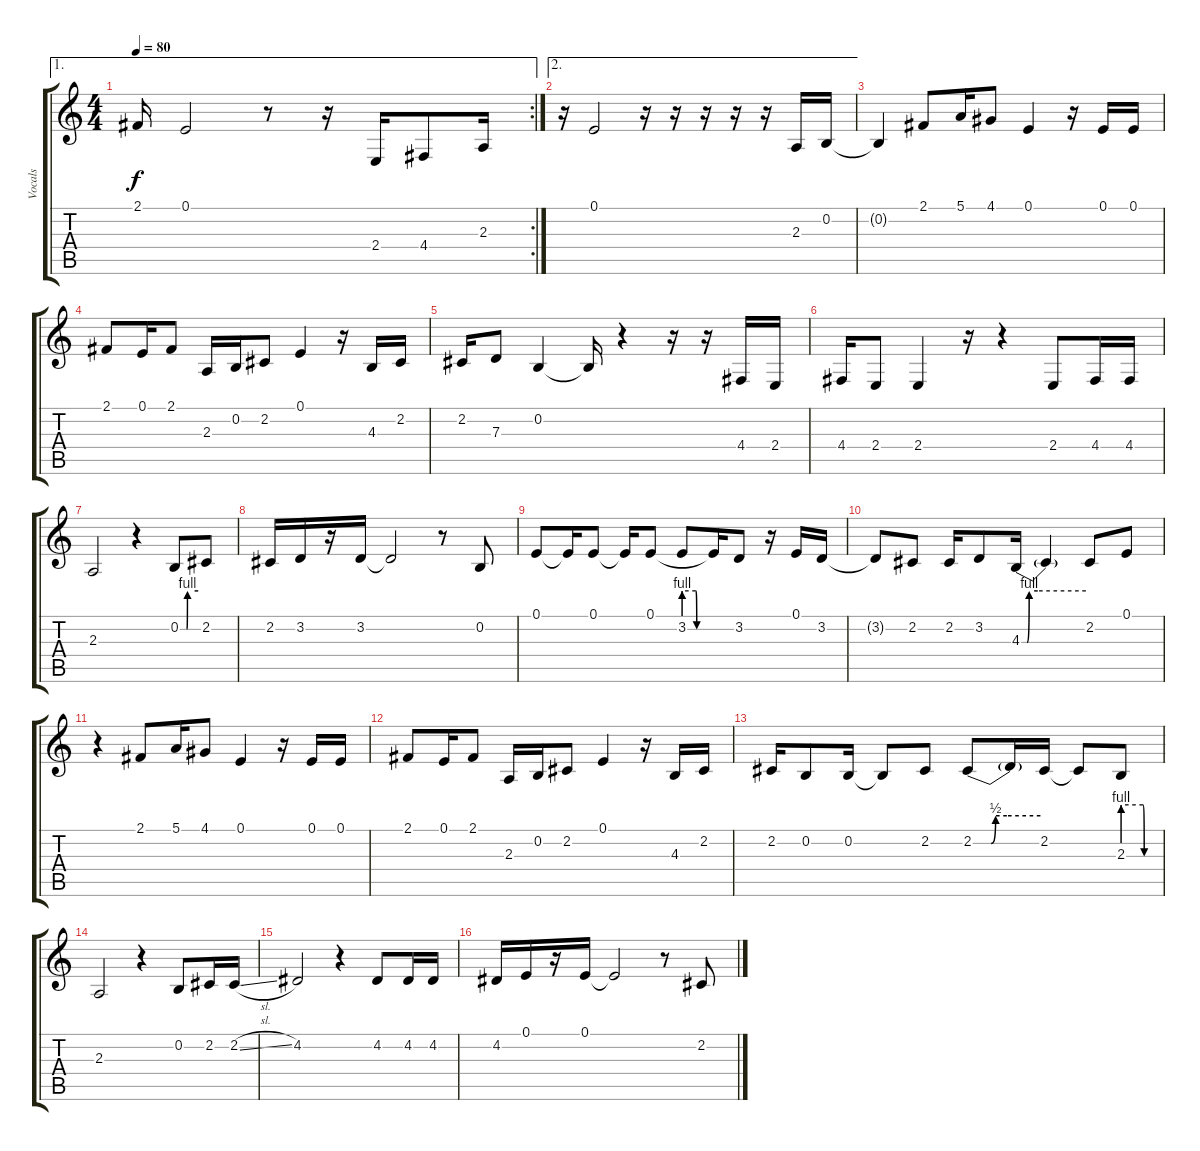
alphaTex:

\track ("Vocals" "Vocals") {instrument sopranosax}
\staff {score tabs}
\tuning (E4 B3 G3 D3 A2 E2) {hide}
\ae 1
\rc 2
\ts (4 4)
\tempo 80
\clef g2
\ks c
2.1{t}.16{dy f} 0.1.2 r.8 r.16 2.4.16 4.4.8 2.3.16 |
\ae 2
r.16 0.1.2 r.16 r.16 r.16 r.16 r.16 2.3.16 0.2.16 |
0.2{t}.4 2.1.8 5.1.16 4.1.8 0.1.4 r.16 0.1.16 0.1.16 |
2.1.8 0.1.16 2.1.8 2.3.16 0.2.16 2.2.8 0.1.4 r.16 4.3.16 2.2.16 |
2.2.16 7.3.8 0.2.4 0.2{t}.16 r.4 r.16 r.16 4.4.16 2.4.16 |
4.4.16 2.4.8 2.4.4 r.16 r.4 2.4.8 4.4.16 4.4.16 |
2.3.2 r.4 0.2{be (custom 0 0 22 0 24 4 60 4)}.8 2.2.8 |
2.2.16 3.2.16 r.16 3.2.16 3.2{t}.2 r.8 0.2.8 |
0.1.8 0.1{t}.16 0.1.8 0.1{t}.16 0.1.8 3.2{be (custom 0 4 28 4 30 0 60 0)}.8 0.1{t}.16 3.2.8 r.16 0.1.16 3.2.16 |
3.2{t}.8 2.2.8 2.2.16 3.2.8 4.3{be (custom 0 0 5 0 7 4 15 4 60 4)}.16 4.3{t}.4 2.2.8 0.1.8 |
r.4 2.1.8 5.1.16 4.1.8 0.1.4 r.16 0.1.16 0.1.16 |
2.1.8 0.1.16 2.1.8 2.3.16 0.2.16 2.2.8 0.1.4 r.16 4.3.16 2.2.16 |
2.2.16 0.2.8 0.2.16 0.2{t}.8 2.2.8 2.2{be (custom 0 0 16 0 20 2 30 2 60 2)}.8 2.2{t}.16 2.2.16 2.2{t}.8 2.3{be (custom 0 4 33 4 35 0 41 0 60 0)}.8 |
2.3.2 r.4 0.2.8 2.2.16 2.2{sl}.16 |
4.2.2 r.4 4.2.8 4.2.16 4.2.16 |
4.2.16 0.1.16 r.16 0.1.16 0.1{t}.2 r.8 2.2.8
